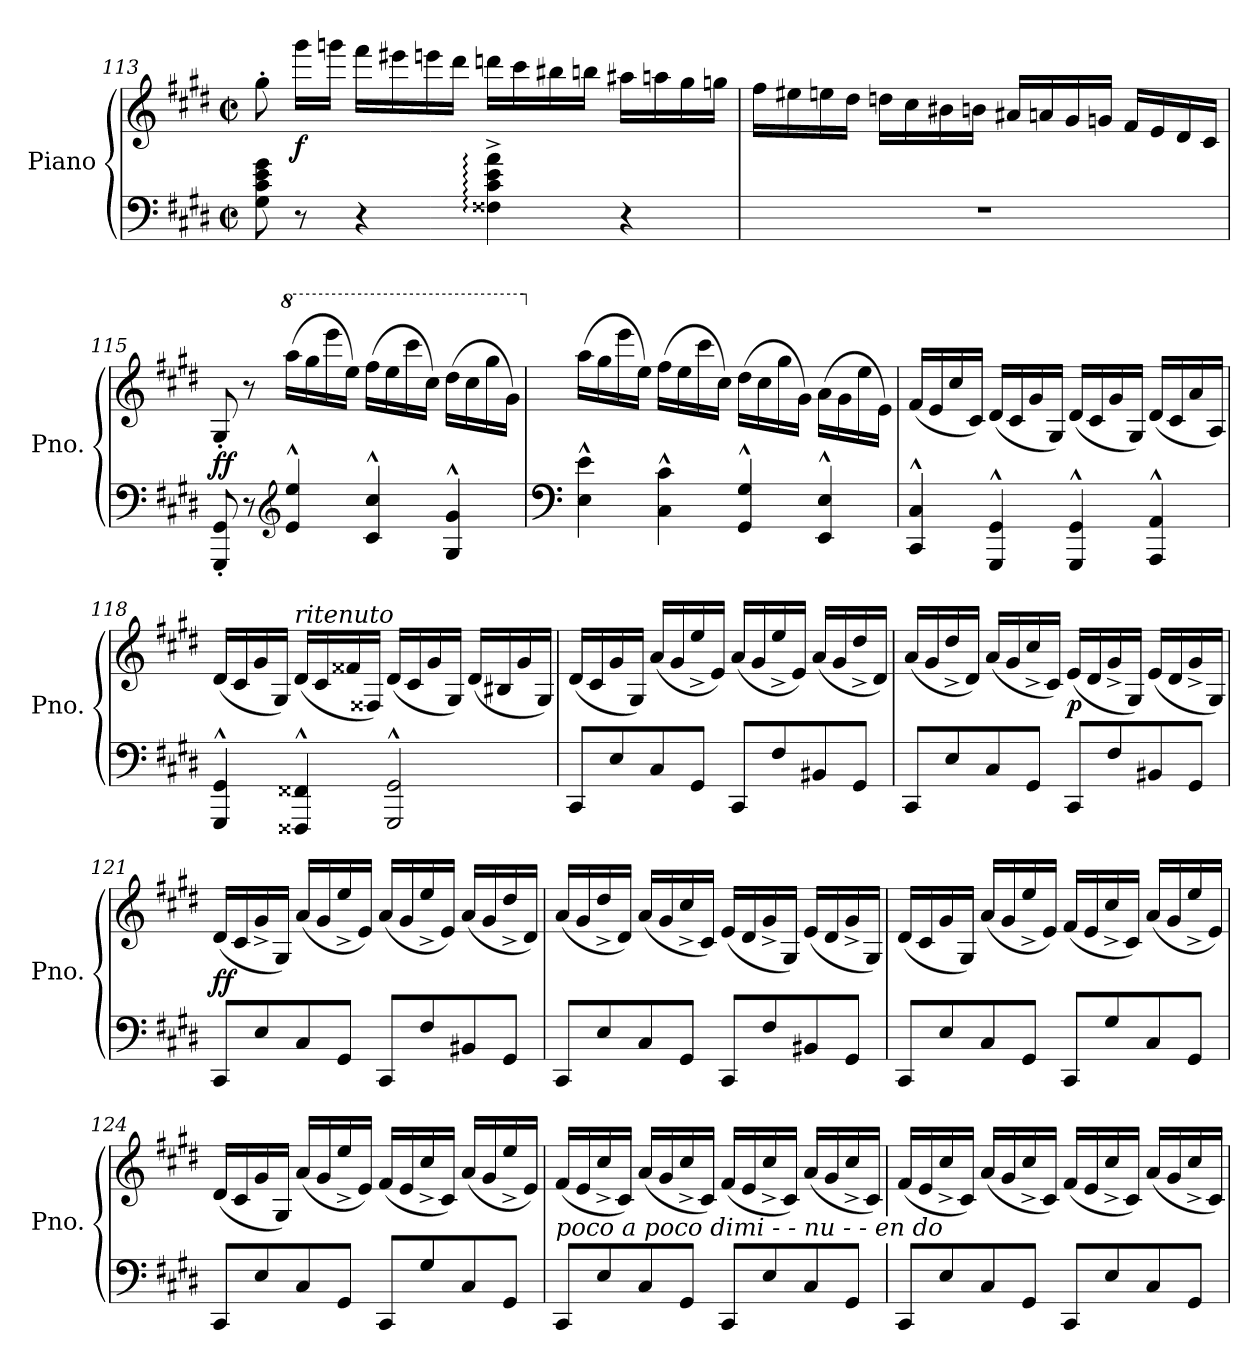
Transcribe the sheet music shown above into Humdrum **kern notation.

**kern	**kern	**dynam
*part1	*part1	*part1
*staff2	*staff1	*staff1/2
*I"Piano	*	*
*I'Pno.	*	*
!!LO:LB:g=z
*clefF4	*clefG2	*
*k[f#c#g#d#]	*k[f#c#g#d#]	*
*M2/2	*M2/2	*
*met(c|)	*met(c|)	*
=113	=113	=113
8G#\ 8c#\ 8e\ 8g#\	8gg#'\	.
!	!	!LO:DY:b
8r	16ggg#\LL	f
.	16gggn\JJ	.
4r	16fff#\LL	.
.	16eee#X\	.
.	16eeen\	.
.	16ddd#\JJ	.
4F##X\:^ 4c#\:^ 4e\:^ 4a\:^	16dddn\LL	.
.	16ccc#\	.
.	16bb#X\	.
.	16bbn\JJ	.
4r	16aa#X\LL	.
.	16aan\	.
.	16gg#\	.
.	16ggn\JJ	.
=114	=114	=114
1r	16ff#\LL	.
.	16ee#X\	.
.	16een\	.
.	16dd#\JJ	.
.	16ddn\LL	.
.	16cc#\	.
.	16b#X\	.
.	16bn\JJ	.
.	16a#X/LL	.
.	16an/	.
.	16g#/	.
.	16gn/JJ	.
.	16f#/LL	.
.	16e/	.
.	16d#/	.
.	16c#/JJ	.
!!LO:PB:g=z
=115	=115	=115
!	!	!LO:DY:b
8GGG#/' 8GG#/'	8G#'/	ff
8r	8r	.
*clefG2	*	*
*	*8va	*
4e/^^ 4ee/^^	(>16aaa\LL	.
.	16ggg#\	.
.	16eeee\	.
.	16eee\JJ)	.
4c#/^^ 4cc#/^^	(>16fff#\LL	.
.	16eee\	.
.	16cccc#\	.
.	16ccc#\JJ)	.
4G#/^^ 4g#/^^	(>16ddd#\LL	.
.	16ccc#\	.
.	16ggg#\	.
.	16gg#\JJ)	.
=116	=116	=116
*clefF4	*	*
*	*X8va	*
4E\^^ 4e\^^	(>16aa\LL	.
.	16gg#\	.
.	16eee\	.
.	16ee\JJ)	.
4C#\^^ 4c#\^^	(>16ff#\LL	.
.	16ee\	.
.	16ccc#\	.
.	16cc#\JJ)	.
4GG#/^^ 4G#/^^	(>16dd#\LL	.
.	16cc#\	.
.	16gg#\	.
.	16g#\JJ)	.
4EE/^^ 4E/^^	(>16a\LL	.
.	16g#\	.
.	16ee\	.
.	16e\JJ)	.
!!LO:LB:g=z
=117	=117	=117
4CC#/^^ 4C#/^^	(<16f#/LL	.
.	16e/	.
.	16cc#/	.
.	16c#/JJ)	.
4GGG#/^^ 4GG#/^^	(<16d#/LL	.
.	16c#/	.
.	16g#/	.
.	16G#/JJ)	.
4GGG#/^^ 4GG#/^^	(<16d#/LL	.
.	16c#/	.
.	16g#/	.
.	16G#/JJ)	.
4AAA/^^ 4AA/^^	(<16d#/LL	.
.	16c#/	.
.	16a/	.
.	16A/JJ)	.
=118	=118	=118
4GGG#/^^ 4GG#/^^	(<16d#/LL	.
.	16c#/	.
.	16g#/	.
.	16G#/JJ)	.
!	!LO:TX:a:i:t=ritenuto	!
4FFF##X/^^ 4FF##X/^^	(<16d#/LL	.
.	16c#/	.
.	16f##X/	.
.	16F##X/JJ)	.
2GGG#/^^ 2GG#/^^	(<16d#/LL	.
.	16c#/	.
.	16g#/	.
.	16G#/JJ)	.
.	(<16d#/LL	.
.	16B#X/	.
.	16g#/	.
.	16G#/JJ)	.
!!LO:LB:g=z
=119	=119	=119
!	!	!LO:DY:b
8CC#/L	(<16d#/LL	other-dynamics
.	16c#/	.
8E/	16g#/	.
.	16G#/JJ)	.
8C#/	(<16a/LL	.
.	16g#/	.
8GG#/J	16ee^/	.
.	16e/JJ)	.
8CC#/L	(<16a/LL	.
.	16g#/	.
8F#/	16ee^/	.
.	16e/JJ)	.
8BB#X/	(<16a/LL	.
.	16g#/	.
8GG#/J	16dd#^/	.
.	16d#/JJ)	.
=120	=120	=120
8CC#/L	(<16a/LL	.
.	16g#/	.
8E/	16dd#^/	.
.	16d#/JJ)	.
8C#/	(<16a/LL	.
.	16g#/	.
8GG#/J	16cc#^/	.
.	16c#/JJ)	.
!	!	!LO:DY:b
8CC#/L	(<16e/LL	p
.	16d#/	.
8F#/	16g#^/	.
.	16G#/JJ)	.
8BB#X/	(<16e/LL	.
.	16d#/	.
8GG#/J	16g#^/	.
.	16G#/JJ)	.
=121	=121	=121
!	!	!LO:DY:b
8CC#/L	(<16d#/LL	ff
.	16c#/	.
8E/	16g#^/	.
.	16G#/JJ)	.
8C#/	(<16a/LL	.
.	16g#/	.
8GG#/J	16ee^/	.
.	16e/JJ)	.
8CC#/L	(<16a/LL	.
.	16g#/	.
8F#/	16ee^/	.
.	16e/JJ)	.
8BB#X/	(<16a/LL	.
.	16g#/	.
8GG#/J	16dd#^/	.
.	16d#/JJ)	.
!!LO:LB:g=z
=122	=122	=122
8CC#/L	(<16a/LL	.
.	16g#/	.
8E/	16dd#^/	.
.	16d#/JJ)	.
8C#/	(<16a/LL	.
.	16g#/	.
8GG#/J	16cc#^/	.
.	16c#/JJ)	.
8CC#/L	(<16e/LL	.
.	16d#/	.
8F#/	16g#^/	.
.	16G#/JJ)	.
8BB#X/	(<16e/LL	.
.	16d#/	.
8GG#/J	16g#^/	.
.	16G#/JJ)	.
=123	=123	=123
8CC#/L	(<16d#/LL	.
.	16c#/	.
8E/	16g#/	.
.	16G#/JJ)	.
8C#/	(<16a/LL	.
.	16g#/	.
8GG#/J	16ee^/	.
.	16e/JJ)	.
8CC#/L	(<16f#/LL	.
.	16e/	.
8G#/	16cc#^/	.
.	16c#/JJ)	.
8C#/	(<16a/LL	.
.	16g#/	.
8GG#/J	16ee^/	.
.	16e/JJ)	.
=124	=124	=124
8CC#/L	(<16d#/LL	.
.	16c#/	.
8E/	16g#/	.
.	16G#/JJ)	.
8C#/	(<16a/LL	.
.	16g#/	.
8GG#/J	16ee^/	.
.	16e/JJ)	.
8CC#/L	(<16f#/LL	.
.	16e/	.
8G#/	16cc#^/	.
.	16c#/JJ)	.
8C#/	(<16a/LL	.
.	16g#/	.
8GG#/J	16ee^/	.
.	16e/JJ)	.
!!LO:LB:g=z
=125	=125	=125
!	!LO:TX:b:i:t=poco     a         poco       dimi      -     -       nu      -         -        en                  do	!
8CC#/L	(<16f#/LL	.
.	16e/	.
8E/	16cc#^/	.
.	16c#/JJ)	.
8C#/	(<16a/LL	.
.	16g#/	.
8GG#/J	16cc#^/	.
.	16c#/JJ)	.
8CC#/L	(<16f#/LL	.
.	16e/	.
8E/	16cc#^/	.
.	16c#/JJ)	.
8C#/	(<16a/LL	.
.	16g#/	.
8GG#/J	16cc#^/	.
.	16c#/JJ)	.
=126	=126	=126
8CC#/L	(<16f#/LL	.
.	16e/	.
8E/	16cc#^/	.
.	16c#/JJ)	.
8C#/	(<16a/LL	.
.	16g#/	.
8GG#/J	16cc#^/	.
.	16c#/JJ)	.
8CC#/L	(<16f#/LL	.
.	16e/	.
8E/	16cc#^/	.
.	16c#/JJ)	.
8C#/	(<16a/LL	.
.	16g#/	.
8GG#/J	16cc#^/	.
.	16c#/JJ)	.
=	=	=
*-	*-	*-
